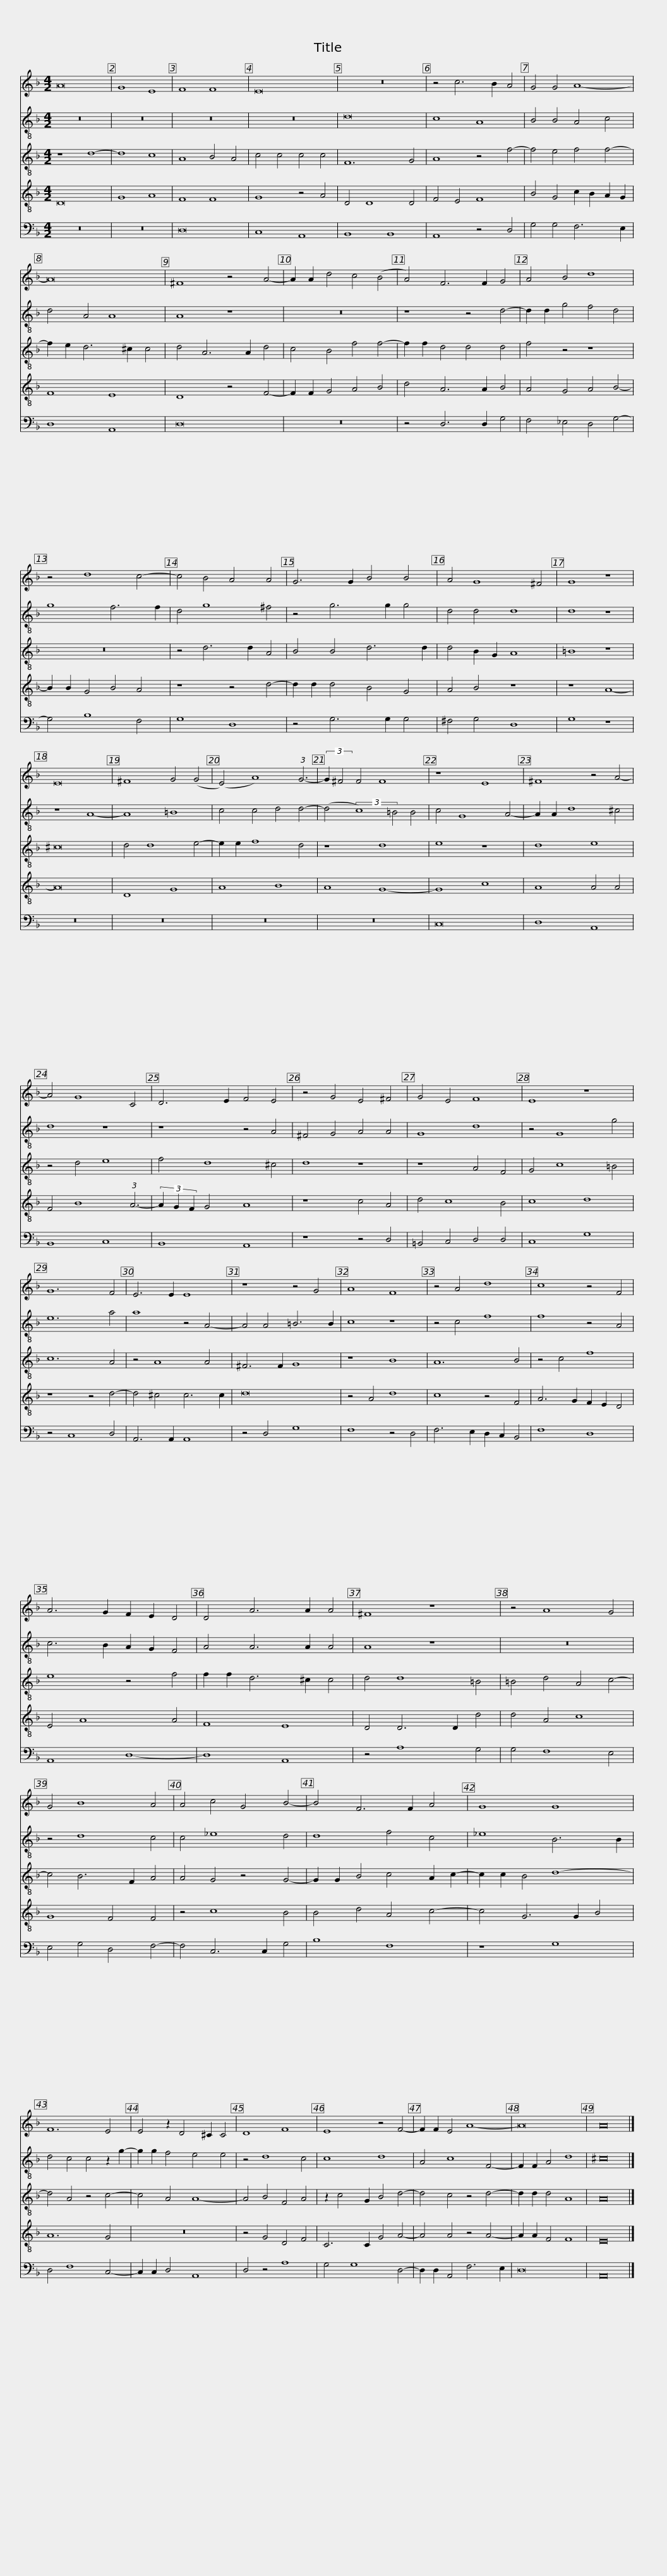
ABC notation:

X:1
%%score 1 2 3 4 5
L:1/8
M:4/2
I:linebreak $
K:F
V:1 treble
V:2 treble-8
V:3 treble-8
V:4 treble-8
V:5 bass
V:1
 A16 | G8 E8 | F8 F8 | E16 | z16 | %5
 z4 c6 B2 A4 | G4 G4 A8- |$ A16 | ^F8 z4 A4- |$ A2 A2 d4 c4 (B4 | %10
 A4) F6 F2 G4 | A4 B4 d8 | z4 d8 c4- | c4 B4 A4 A4 | G6 G2 B4 B4 |$ %15
 A4 G8 ^F4 | G8 z8 |$ E16 | ^F8 G4 (G4 | (E4) A8) (3:2:1G6- | %20
 (3:2:2G2 ^F4 F4 F8 | z8 E8 | ^F8 z4 A4- | A4 G8 C4 |$ D6 E2 F4 E4 |$ %25
 z4 G4 E4 ^F4 | G4 E4 F8 | E8 z8 | G12 F4 | E6 E2 E8 | %30
 z8 z4 G4 |$ A8 F8 | z4 A4 d8 |$ c8 z4 F4 | A6 G2 F2 E2 D4 | %35
 D4 A6 A2 A4 | ^F8 z8 | z4 A8 G4 | G4 B8 A4 |$ A4 c4 G4 B4- | %40
 B4 F6 F2 A4 |$ G8 G8 | F12 E4 | E4 z2 D4 ^C2 C4 | D8 F8 | %45
 E8 z4 F4- | F2 F2 E4 A8- |$ A16 | A16 |] %49
V:2
 z16 | z16 | z16 | z16 | d16 | %5
 c8 A8 | B4 B4 A4 c4 |$ d4 A4 A8 | A8 z8 |$ z16 | %10
 z8 z4 d4- | d2 d2 g4 f4 d4 | g8 f6 f2 | d4 g8 ^f4 | z4 g6 g2 g4 |$ %15
 d4 d4 d8 | d8 z8 |$ z8 A8- | A8 =B8 | c4 c4 d4 d4- | %20
 (d4 (3:2:2c8) =B4 B4 | c4 G8 A4- | A2 A2 d8 ^c4 | d8 z8 |$ z8 z4 A4 |$ %25
 ^F4 G4 A4 A4 | G8 d8 | z4 G8 g4 | e12 a4 | a8 z4 A4- | %30
 A4 A4 =B6 B2 |$ c8 z8 | z4 c4 f8 |$ f8 z4 A4 | c6 B2 A2 G2 F4 | %35
 A4 A6 A2 A4 | A8 z8 | z16 | z4 d8 c4 |$ c4 _e8 d4 | %40
 d8 f4 c4 |$ _e8 B6 B2 | d4 c4 c4 z2 g2- | g2 g2 f4 e4 e4 | z4 d8 c4 | %45
 c8 d8 | A4 c8 F4- |$ F2 F2 A4 d8 | ^c16 |] %49
V:3
 z8 d8- | d8 c8 | A8 B4 A4 | c4 c4 c4 c4 | F12 G4 | %5
 A8 z4 f4- | f4 e4 f4 f4- |$ f2 e2 d6 ^c2 c4 | d4 A6 A2 d4 |$ c4 B4 f4 f4- | %10
 f2 f2 d4 d4 d4 | f4 z4 z8 | z16 | z4 d6 d2 A4 | B4 B4 d6 d2 |$ %15
 d4 B2 G2 A8 | =B8 z8 |$ ^c16 | d4 d8 e4- | e2 e2 f8 d4 | %20
 z8 d8 | e8 z8 | d8 e8 | z4 d4 e8 |$ f4 d8 ^c4 |$ %25
 d8 z8 | z8 A4 F4 | G4 c8 =B4 | c12 A4 | z4 A8 A4 | %30
 ^F6 F2 G8 |$ z8 B8 | A12 B4 |$ z4 c4 f8 | e8 z4 f4 | %35
 f2 f2 d6 ^c2 c4 | d4 d8 =B4 | =B4 d4 A4 c4- | c4 B6 F2 A4 |$ A4 G4 z4 G4- | %40
 G2 G2 B4 c4 A2 c2- |$ c2 c2 B4 d8- | d4 A4 z4 c4- | c4 A4 A8- | A4 B4 F4 A4 | %45
 z2 c4 G2 B4 d4- | d4 c4 z4 d4- |$ d2 d2 d4 A8 | A16 |] %49
V:4
 D16 | G8 A8 | F8 F8 | G8 z4 A4 | D4 D8 D4 | %5
 F4 E4 F8 | B4 G4 c2 B2 A2 G2 |$ F8 E8 | D8 z4 F4- |$ F2 F2 G4 A4 B4 | %10
 d4 A6 A2 B4 | A4 G4 A4 B4- | B2 B2 G4 B4 A4 | z8 z4 d4- | d2 d2 d4 B4 G4 |$ %15
 A4 B4 z8 | z8 A8- |$ A16 | D8 G8 | A8 B8 | %20
 A8 G8- | G8 c8 | A8 A4 A4 | F4 B8 (3:2:1A6- |$ (3A2 G2 F2 G4 A8 |$ %25
 z8 c4 A4 | d4 c8 B4 | c8 d8 | z8 z4 d4- | d4 ^c4 c6 c2 | %30
 d16 |$ z4 A4 d8 | c8 z4 F4 |$ A6 G2 F2 E2 D4 | E4 A8 A4 | %35
 F8 E8 | D4 D6 D2 d4 | d4 A4 c8 | G8 F4 F4 |$ z4 c8 B4 | %40
 B4 d4 A4 c4- |$ c4 G6 G2 B4 | A12 G4 | z16 | z4 G4 D4 F4 | %45
 C6 C2 G4 A4- | A4 A4 z4 A4- |$ A2 A2 F4 F8 | E16 |] %49
V:5
 z16 | z16 | D,16 | C,8 A,,8 | B,,8 B,,8 | %5
 A,,8 z4 D,4 | G,4 G,4 F,6 E,2 |$ D,8 A,,8 | D,16 |$ z16 | %10
 z4 D,6 D,2 G,4 | F,4 _E,4 D,4 G,4- | G,4 B,8 F,4 | G,8 D,8 | z4 G,6 G,2 G,4 |$ %15
 ^F,4 G,4 D,8 | G,8 z8 |$ z16 | z16 | z16 | %20
 z16 | C,16 | D,8 A,,8 | B,,8 C,8 |$ B,,8 A,,8 |$ %25
 z8 z4 D,4 | =B,,4 C,4 D,4 D,4 | C,8 G,8 | z4 C,8 D,4 | A,,6 A,,2 A,,8 | %30
 z4 D,4 G,8 |$ F,8 z4 D,4 | F,6 E,2 D,2 C,2 B,,4 |$ F,8 D,8 | A,,8 D,8- | %35
 D,8 A,,8 | z4 A,8 G,4 | G,4 F,8 E,4 | E,4 G,4 D,4 F,4- |$ F,4 C,6 C,2 G,4 | %40
 B,8 F,8 |$ z8 G,8 | D,4 F,8 C,4- | C,2 C,2 D,4 A,,8 | D,4 z4 A,8 | %45
 G,4 G,8 D,4- | D,2 D,2 A,,4 F,6 E,2 |$ D,16 | A,,16 |] %49
